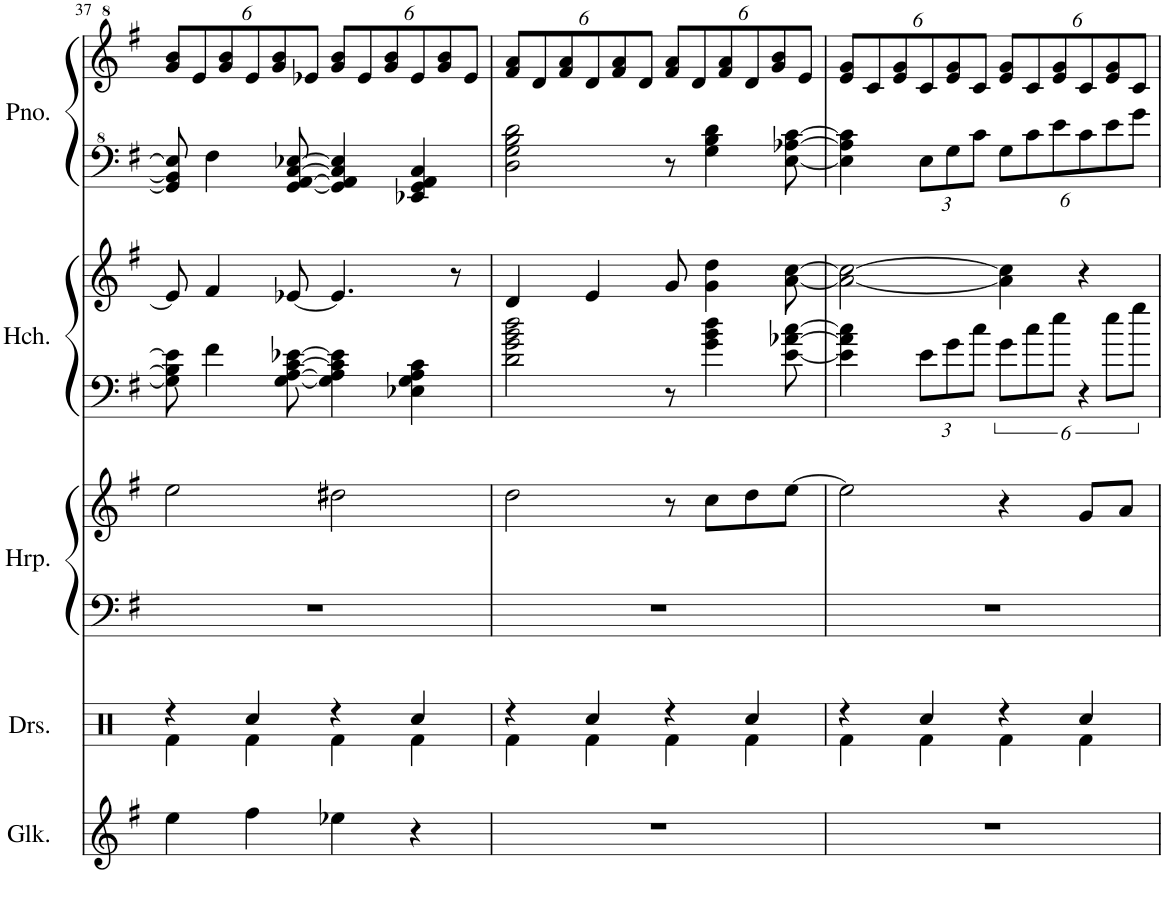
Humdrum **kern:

**kern	**kern	**kern	**kern	**kern	**kern	**kern	**kern
*part5	*part4	*part3	*part3	*part2	*part2	*part1	*part1
*staff8	*staff7	*staff6	*staff5	*staff4	*staff3	*staff2	*staff1
*I"Glockenspiel	*I"Drumset	*I"Harp	*	*I"Harpsichord	*	*I"Piano	*
*I'Glk.	*I'Drs.	*I'Hrp.	*	*I'Hch.	*	*I'Pno.	*
!!LO:PB:g=z
*clefG2	*clefX	*clefF4	*clefG2	*clefF4	*clefG2	*clefF^4	*clefG^2
*Trd-14c-24	*	*	*	*	*	*	*
*k[f#]	*k[]	*k[f#]	*k[f#]	*k[f#]	*k[f#]	*k[f#]	*k[f#]
*M4/4	*M4/4	*M4/4	*M4/4	*M4/4	*M4/4	*M4/4	*M4/4
=37	=37	=37	=37	=37	=37	=37	=37
*	*^	*	*	*	*	*	*
*	*	*	*	*	*	*	*	*Xbrackettup
4ee\	4r	4Rf\	1r	2ee\	8G\] 8B\] 8e\]	8e/]	8G/] 8B/] 8e/]	12gg/ 12bb/L
.	.	.	.	.	.	.	.	12ee/
.	.	.	.	.	4f#\	4f#/	4f#\	.
.	.	.	.	.	.	.	.	12gg/ 12bb/
4ff#\	4Rcc/	4Rf\	.	.	.	.	.	12ee/
.	.	.	.	.	.	.	.	12gg/ 12bb/
.	.	.	.	.	[8G\ [8A\ [8c\ [8e-X\	[8e-X/	[8G/ [8A/ [8c/ [8e-X/	.
.	.	.	.	.	.	.	.	12ee-X/J
4ee-X\	4r	4Rf\	.	2dd#X\	4G\] 4A\] 4c\] 4e-\]	4.e-/]	4G/] 4A/] 4c/] 4e-/]	12gg/ 12bb/L
.	.	.	.	.	.	.	.	12ee-/
.	.	.	.	.	.	.	.	12gg/ 12bb/
4r	4Rcc/	4Rf\	.	.	4E-X\ 4G\ 4A\ 4c\	.	4E-X/ 4G/ 4A/ 4c/	12ee-/
.	.	.	.	.	.	.	.	12gg/ 12bb/
.	.	.	.	.	.	8r	.	.
.	.	.	.	.	.	.	.	12ee-/J
=38	=38	=38	=38	=38	=38	=38	=38	=38
1r	4r	4Rf\	1r	2dd\	2d\ 2g\ 2b\ 2dd\	4d/	2d\ 2g\ 2b\ 2dd\	12ff#/ 12aa/L
.	.	.	.	.	.	.	.	12dd/
.	.	.	.	.	.	.	.	12ff#/ 12aa/
.	4Rcc/	4Rf\	.	.	.	4e/	.	12dd/
.	.	.	.	.	.	.	.	12ff#/ 12aa/
.	.	.	.	.	.	.	.	12dd/J
.	4r	4Rf\	.	8r	8r	8g/	8r	12ff#/ 12aa/L
.	.	.	.	.	.	.	.	12dd/
.	.	.	.	8cc\L	4g\ 4b\ 4dd\	4g\ 4dd\	4g\ 4b\ 4dd\	.
.	.	.	.	.	.	.	.	12ff#/ 12aa/
.	4Rcc/	4Rf\	.	8dd\	.	.	.	12dd/
.	.	.	.	.	.	.	.	12gg/ 12bb/
.	.	.	.	[8ee\J	[8e\ [8a-X\ [8cc\	[8a\ [8cc\	[8e\ [8a-X\ [8cc\	.
.	.	.	.	.	.	.	.	12ee/J
=39	=39	=39	=39	=39	=39	=39	=39	=39
1r	4r	4Rf\	1r	2ee\]	4e\] 4a-\] 4cc\]	2a\_ 2cc\_	4e\] 4a-\] 4cc\]	12ee/ 12gg/L
.	.	.	.	.	.	.	.	12cc/
.	.	.	.	.	.	.	.	12ee/ 12gg/
*	*	*	*	*	*Xbrackettup	*	*Xbrackettup	*
.	4Rcc/	4Rf\	.	.	12e\L	.	12e\L	12cc/
.	.	.	.	.	12g\	.	12g\	12ee/ 12gg/
.	.	.	.	.	12cc\J	.	12cc\J	12cc/J
*	*	*	*	*	*brackettup	*	*	*
.	4r	4Rf\	.	4r	12g\L	4a\] 4cc\]	12g\L	12ee/ 12gg/L
.	.	.	.	.	12cc\	.	12cc\	12cc/
.	.	.	.	.	12ee\J	.	12ee\	12ee/ 12gg/
.	4Rcc/	4Rf\	.	8g/L	4r	4r	12cc\	12cc/
.	.	.	.	.	.	.	12ee\	12ee/ 12gg/
.	.	.	.	8a/J	.	.	.	.
.	.	.	.	.	.	.	12gg\J	12cc/J
6ryy	6ryy	6ryy	6ryy	6ryy	12ee\L	6ryy	6ryy	6ryy
.	.	.	.	.	12gg\J	.	.	.
*	*v	*v	*	*	*	*	*	*
=	=	=	=	=	=	=	=
*-	*-	*-	*-	*-	*-	*-	*-
